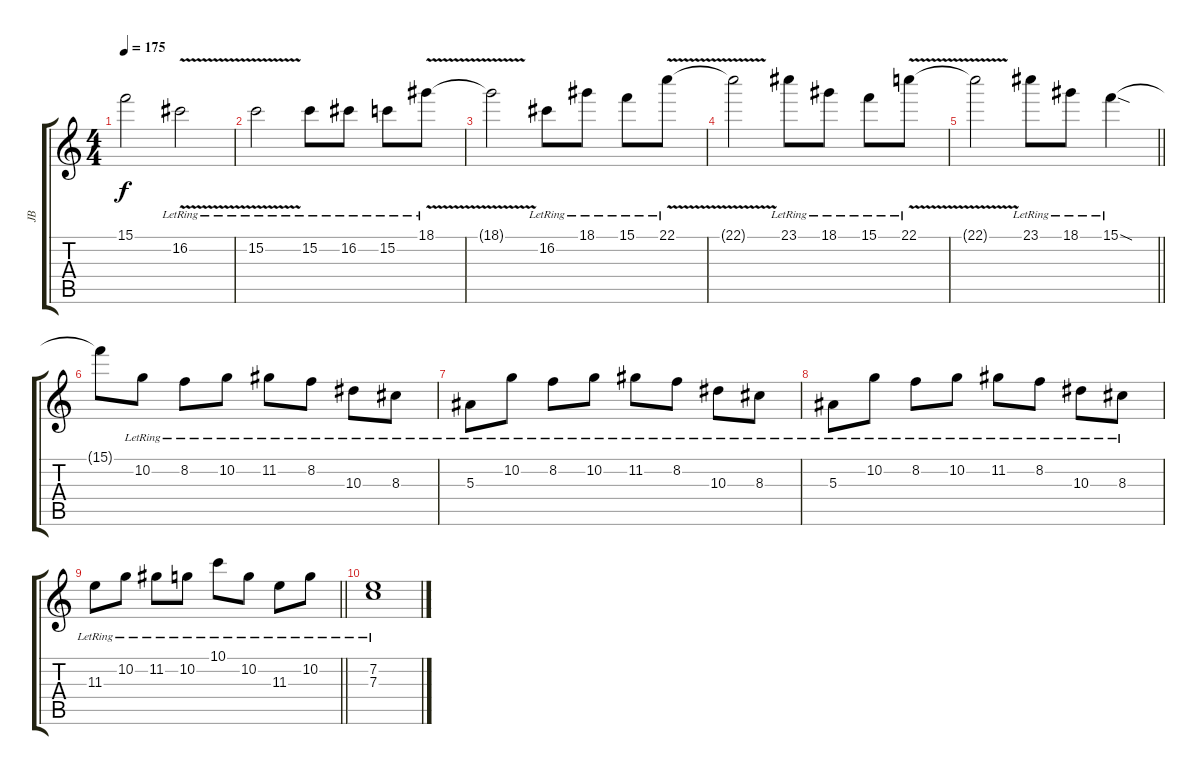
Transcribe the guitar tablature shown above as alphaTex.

\track ("JB" "JB") {instrument acousticguitarsteel}
\staff {score tabs}
\tuning (D4 A3 F3 C3 G2 C2) {hide}
\ts (4 4)
\tempo 175
\clef g2
\ks c
15.1{t}.2{dy f} 16.2{v lr}.2 |
15.2{v lr}.2 15.2{lr}.8 16.2{lr}.8 15.2{lr}.8 18.1{v lr}.8 |
18.1{t}.2 16.2{lr}.8 18.1{lr}.8 15.1{lr}.8 22.1{v lr}.8 |
22.1{t}.2 23.1{lr}.8 18.1{lr}.8 15.1{lr}.8 22.1{v lr}.8 |
\barLineRight lightlight
22.1{t}.2 23.1{lr}.8 18.1{lr}.8 15.1{sod lr}.4 |
\section ("" "")
15.1{t}.8 10.2{lr}.8 8.2{lr}.8 10.2{lr}.8 11.2{lr}.8 8.2{lr}.8 10.3{lr}.8 8.3{lr}.8 |
5.3{lr}.8 10.2{lr}.8 8.2{lr}.8 10.2{lr}.8 11.2{lr}.8 8.2{lr}.8 10.3{lr}.8 8.3{lr}.8 |
5.3{lr}.8 10.2{lr}.8 8.2{lr}.8 10.2{lr}.8 11.2{lr}.8 8.2{lr}.8 10.3{lr}.8 8.3{lr}.8 |
\barLineRight lightlight
11.3{lr}.8 10.2{lr}.8 11.2{lr}.8 10.2{lr}.8 10.1{lr}.8 10.2{lr}.8 11.3{lr}.8 10.2{lr}.8 |
\section ("" "")
(7.2{lr} 7.3{lr}).1
